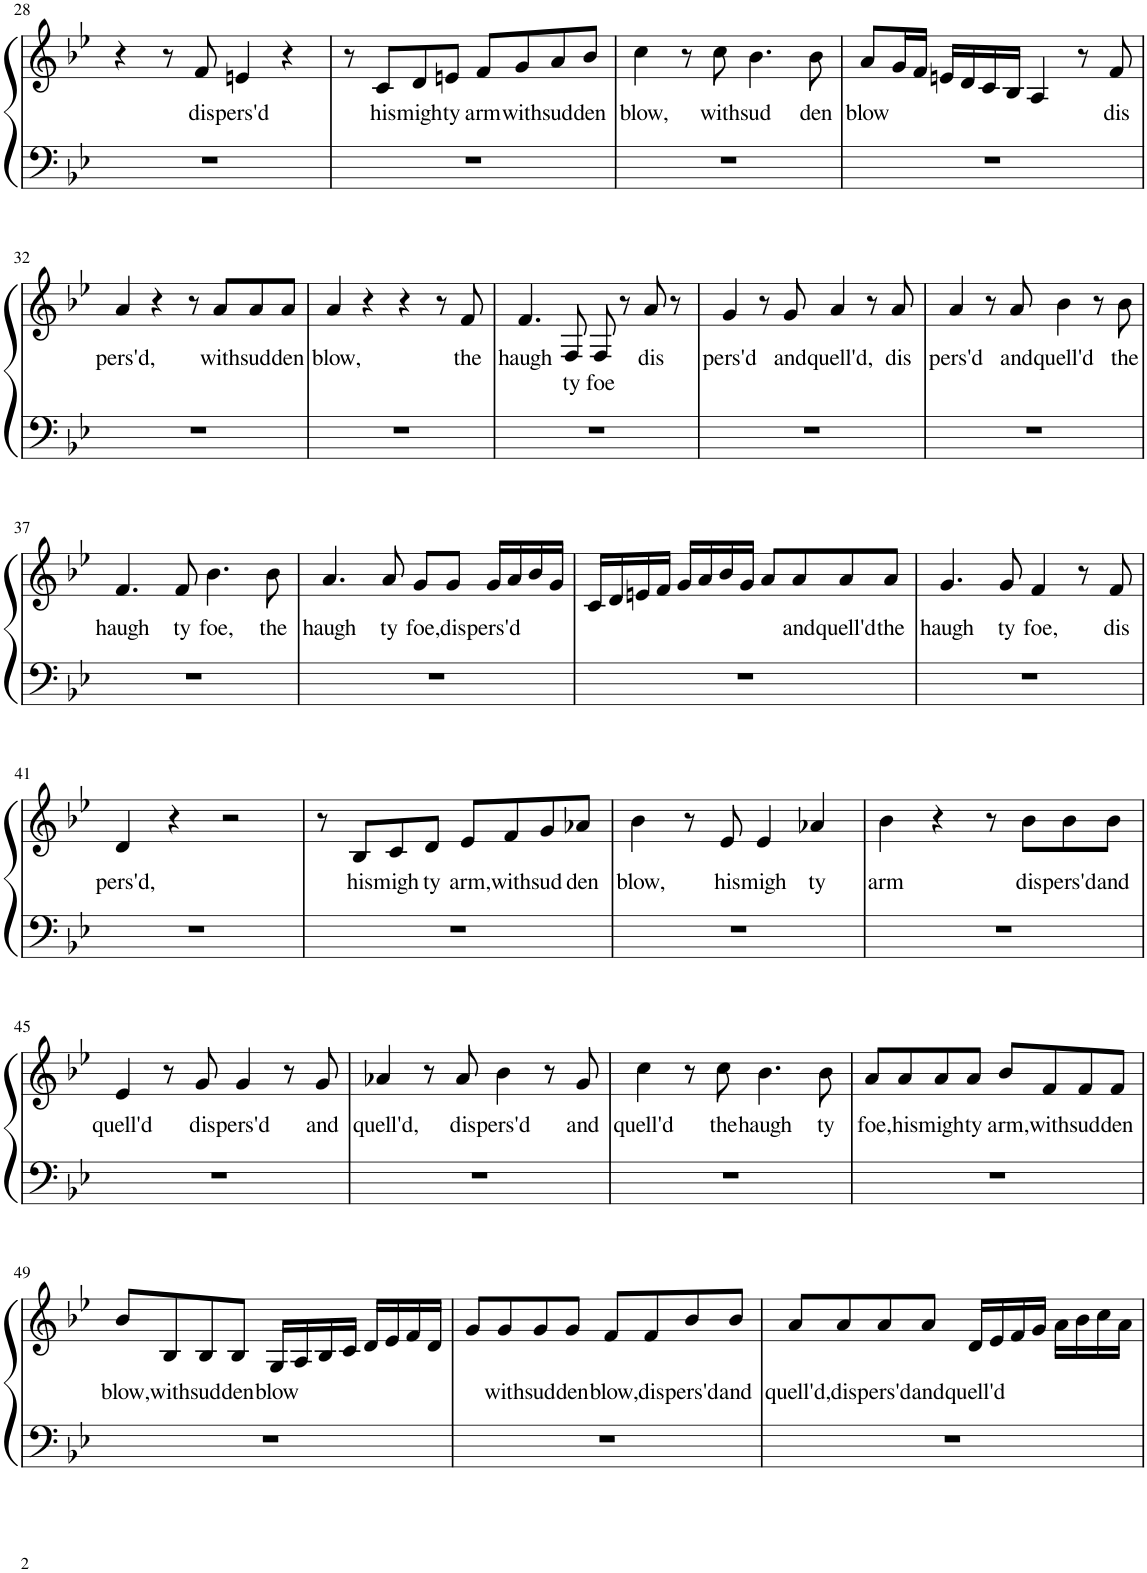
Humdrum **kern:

**kern	**kern	**text	**text
*part1	*part1	*part1	*part1
*staff2	*staff1	*staff1	*staff1
*I"Piano	*	*	*
*I'Pno.	*	*	*
!!LO:PB:g=z
*clefF4	*clefG2	*	*
*k[b-e-]	*k[b-e-]	*	*
*M4/4	*M4/4	*	*
*met(c)	*met(c)	*	*
=28	=28	=28	=28
1r	4r	.	.
.	8r	.	.
!	!	!LO:LY:b	!
.	8f/	dis	.
!	!	!LO:LY:b	!
.	4en/	pers'd	.
.	4r	.	.
=29	=29	=29	=29
1r	8r	.	.
!	!	!LO:LY:b	!
.	8c/L	his	.
!	!	!LO:LY:b	!
.	8d/	migh	.
!	!	!LO:LY:b	!
.	8en/J	ty	.
!	!	!LO:LY:b	!
.	8f/L	arm	.
!	!	!LO:LY:b	!
.	8g/	with	.
!	!	!LO:LY:b	!
.	8a/	sud	.
!	!	!LO:LY:b	!
.	8b-/J	den	.
=30	=30	=30	=30
!	!	!LO:LY:b	!
1r	4cc\	blow,	.
.	8r	.	.
!	!	!LO:LY:b	!
.	8cc\	with	.
!	!	!LO:LY:b	!
.	4.b-\	sud	.
!	!	!LO:LY:b	!
.	8b-\	den	.
=31	=31	=31	=31
!	!	!LO:LY:b	!
1r	8a/L	blow	.
.	16g/L	.	.
.	16f/JJ	.	.
.	16en/LL	.	.
.	16d/	.	.
.	16c/	.	.
.	16B-/JJ	.	.
.	4A/	.	.
.	8r	.	.
!	!	!LO:LY:b	!
.	8f/	dis	.
!!LO:LB:g=z
=32	=32	=32	=32
!	!	!LO:LY:b	!
1r	4a/	pers'd,	.
.	4r	.	.
.	8r	.	.
!	!	!LO:LY:b	!
.	8a/L	with	.
!	!	!LO:LY:b	!
.	8a/	sud	.
!	!	!LO:LY:b	!
.	8a/J	den	.
=33	=33	=33	=33
!	!	!LO:LY:b	!
1r	4a/	blow,	.
.	4r	.	.
.	4r	.	.
.	8r	.	.
!	!	!LO:LY:b	!
.	8f/	the	.
=34	=34	=34	=34
!	!	!LO:LY:b	!
1r	4.f/	haugh	.
!	!	!	!LO:LY:b
.	8F/	.	ty
!	!	!	!LO:LY:b
.	8F/	.	foe
.	8r	.	.
!	!	!LO:LY:b	!
.	8a/	dis	.
.	8r	.	.
=35	=35	=35	=35
!	!	!LO:LY:b	!
1r	4g/	pers'd	.
.	8r	.	.
!	!	!LO:LY:b	!
.	8g/	and	.
!	!	!LO:LY:b	!
.	4a/	quell'd,	.
.	8r	.	.
!	!	!LO:LY:b	!
.	8a/	dis	.
=36	=36	=36	=36
!	!	!LO:LY:b	!
1r	4a/	pers'd	.
.	8r	.	.
!	!	!LO:LY:b	!
.	8a/	and	.
!	!	!LO:LY:b	!
.	4b-\	quell'd	.
.	8r	.	.
!	!	!LO:LY:b	!
.	8b-\	the	.
!!LO:LB:g=z
=37	=37	=37	=37
!	!	!LO:LY:b	!
1r	4.f/	haugh	.
!	!	!LO:LY:b	!
.	8f/	ty	.
!	!	!LO:LY:b	!
.	4.b-\	foe,	.
!	!	!LO:LY:b	!
.	8b-\	the	.
=38	=38	=38	=38
!	!	!LO:LY:b	!
1r	4.a/	haugh	.
!	!	!LO:LY:b	!
.	8a/	ty	.
!	!	!LO:LY:b	!
.	8g/L	foe,	.
!	!	!LO:LY:b	!
.	8g/J	dis	.
!	!	!LO:LY:b	!
.	16g/LL	pers'd	.
.	16a/	.	.
.	16b-/	.	.
.	16g/JJ	.	.
=39	=39	=39	=39
1r	16c/LL	.	.
.	16d/	.	.
.	16en/	.	.
.	16f/JJ	.	.
.	16g/LL	.	.
.	16a/	.	.
.	16b-/	.	.
.	16g/JJ	.	.
.	8a/L	.	.
!	!	!LO:LY:b	!
.	8a/	and	.
!	!	!LO:LY:b	!
.	8a/	quell'd	.
!	!	!LO:LY:b	!
.	8a/J	the	.
=40	=40	=40	=40
!	!	!LO:LY:b	!
1r	4.g/	haugh	.
!	!	!LO:LY:b	!
.	8g/	ty	.
!	!	!LO:LY:b	!
.	4f/	foe,	.
.	8r	.	.
!	!	!LO:LY:b	!
.	8f/	dis	.
!!LO:LB:g=z
=41	=41	=41	=41
!	!	!LO:LY:b	!
1r	4d/	pers'd,	.
.	4r	.	.
.	2r	.	.
=42	=42	=42	=42
1r	8r	.	.
!	!	!LO:LY:b	!
.	8B-/L	his	.
!	!	!LO:LY:b	!
.	8c/	migh	.
!	!	!LO:LY:b	!
.	8d/J	ty	.
!	!	!LO:LY:b	!
.	8e-/L	arm,	.
!	!	!LO:LY:b	!
.	8f/	with	.
!	!	!LO:LY:b	!
.	8g/	sud	.
!	!	!LO:LY:b	!
.	8a-X/J	den	.
=43	=43	=43	=43
!	!	!LO:LY:b	!
1r	4b-\	blow,	.
.	8r	.	.
!	!	!LO:LY:b	!
.	8e-/	his	.
!	!	!LO:LY:b	!
.	4e-/	migh	.
!	!	!LO:LY:b	!
.	4a-X/	ty	.
=44	=44	=44	=44
!	!	!LO:LY:b	!
1r	4b-\	arm	.
.	4r	.	.
.	8r	.	.
!	!	!LO:LY:b	!
.	8b-\L	dis	.
!	!	!LO:LY:b	!
.	8b-\	pers'd	.
!	!	!LO:LY:b	!
.	8b-\J	and	.
!!LO:LB:g=z
=45	=45	=45	=45
!	!	!LO:LY:b	!
1r	4e-/	quell'd	.
.	8r	.	.
!	!	!LO:LY:b	!
.	8g/	dis	.
!	!	!LO:LY:b	!
.	4g/	pers'd	.
.	8r	.	.
!	!	!LO:LY:b	!
.	8g/	and	.
=46	=46	=46	=46
!	!	!LO:LY:b	!
1r	4a-X/	quell'd,	.
.	8r	.	.
!	!	!LO:LY:b	!
.	8a-/	dis	.
!	!	!LO:LY:b	!
.	4b-\	pers'd	.
.	8r	.	.
!	!	!LO:LY:b	!
.	8g/	and	.
=47	=47	=47	=47
!	!	!LO:LY:b	!
1r	4cc\	quell'd	.
.	8r	.	.
!	!	!LO:LY:b	!
.	8cc\	the	.
!	!	!LO:LY:b	!
.	4.b-\	haugh	.
!	!	!LO:LY:b	!
.	8b-\	ty	.
=48	=48	=48	=48
!	!	!LO:LY:b	!
1r	8a/L	foe,	.
!	!	!LO:LY:b	!
.	8a/	his	.
!	!	!LO:LY:b	!
.	8a/	migh	.
!	!	!LO:LY:b	!
.	8a/J	ty	.
!	!	!LO:LY:b	!
.	8b-/L	arm,	.
!	!	!LO:LY:b	!
.	8f/	with	.
!	!	!LO:LY:b	!
.	8f/	sud	.
!	!	!LO:LY:b	!
.	8f/J	den	.
!!LO:LB:g=z
=49	=49	=49	=49
!	!	!LO:LY:b	!
1r	8b-/L	blow,	.
!	!	!LO:LY:b	!
.	8B-/	with	.
!	!	!LO:LY:b	!
.	8B-/	sud	.
!	!	!LO:LY:b	!
.	8B-/J	den	.
!	!	!LO:LY:b	!
.	16G/LL	blow	.
.	16A/	.	.
.	16B-/	.	.
.	16c/JJ	.	.
.	16d/LL	.	.
.	16e-/	.	.
.	16f/	.	.
.	16d/JJ	.	.
=50	=50	=50	=50
1r	8g/L	.	.
!	!	!LO:LY:b	!
.	8g/	with	.
!	!	!LO:LY:b	!
.	8g/	sud	.
!	!	!LO:LY:b	!
.	8g/J	den	.
!	!	!LO:LY:b	!
.	8f/L	blow,	.
!	!	!LO:LY:b	!
.	8f/	dis	.
!	!	!LO:LY:b	!
.	8b-/	pers'd	.
!	!	!LO:LY:b	!
.	8b-/J	and	.
=51	=51	=51	=51
!	!	!LO:LY:b	!
1r	8a/L	quell'd,	.
!	!	!LO:LY:b	!
.	8a/	dis	.
!	!	!LO:LY:b	!
.	8a/	pers'd	.
!	!	!LO:LY:b	!
.	8a/J	and	.
!	!	!LO:LY:b	!
.	16d/LL	quell'd	.
.	16e-/	.	.
.	16f/	.	.
.	16g/JJ	.	.
.	16a\LL	.	.
.	16b-\	.	.
.	16cc\	.	.
.	16a\JJ	.	.
=	=	=	=
*-	*-	*-	*-
